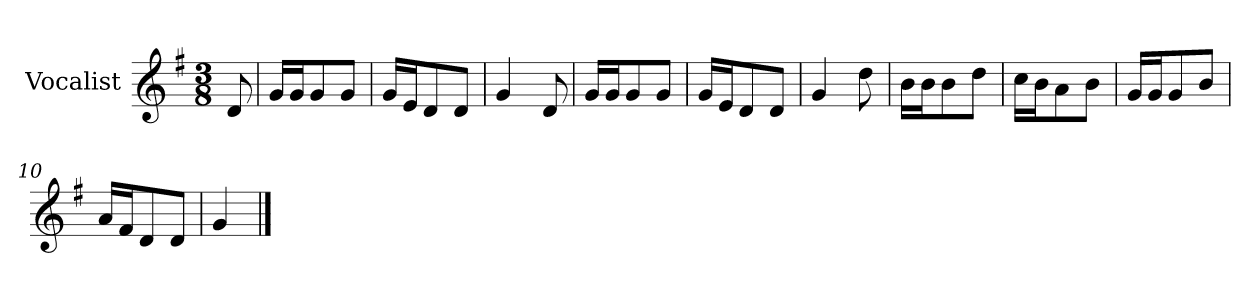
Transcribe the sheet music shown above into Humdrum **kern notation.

**kern
*part1
*staff1
*I"Vocalist
*k[f#]
*G:
*M3/8
=
8d
=1
16gLL
16gJ
8g
8gJ
=2
16gLL
16eJ
8d
8dJ
=3
4g
8d
=4
16gLL
16gJ
8g
8gJ
=5
16gLL
16eJ
8d
8dJ
=6
4g
8dd
=7
16bLL
16bJ
8b
8ddJ
=8
16ccLL
16bJ
8a
8bJ
=9
16gLL
16gJ
8g
8bJ
=10
16aLL
16f#J
8d
8dJ
=11
4g
==
*-
